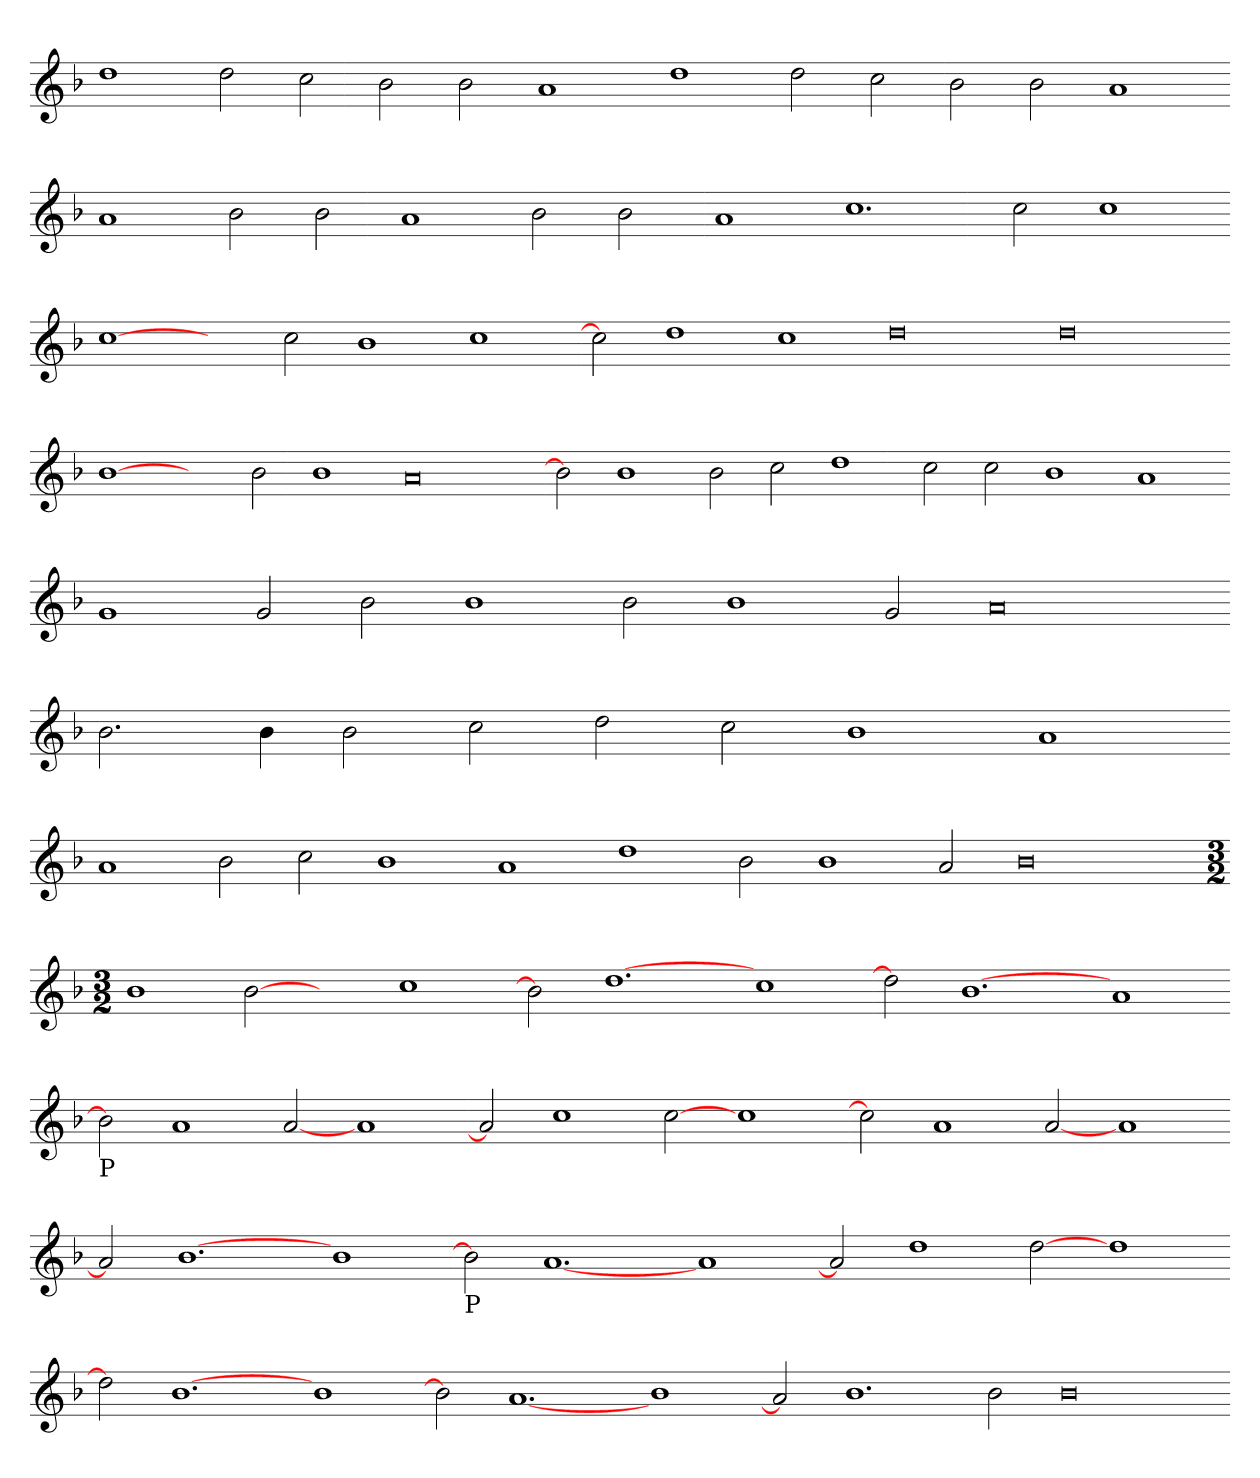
**kern
*part1
*staff1
*clefG2
*k[b-]
=
1dd
2dd
2cc
2b-
2b-
1a
=-
1dd
2dd
2cc
2b-
2b-
1a
=-
1a
2b-
2b-
1a
2b-
2b-
=-
1a
1.cc
2cc
1cc
=-
[1cc
2ryy
2cc
1b-
1cc
=-
2cc]
1dd
1cc
0dd
0dd
=-
[1b-
2ryy
2b-
1b-
0a
=-
2b-]
1b-
2b-
2cc
1dd
2cc
2cc
1b-
1a
=-
1g
2g
2b-
1b-
2b-
1b-
2g
0a
=-
2.b-
4b-
2b-
2cc
2dd
2cc
1b-
1a
=-
1a
2b-
2cc
1b-
1a
1dd
2b-
1b-
2a
0b-
=-
*M3/2
1b-
[2b-
2ryy
1cc
=-
2b-]
[1.dd
1cc
=-
2dd]
[1.b-
1a
=-
!LO:TX:b:t=P
2b-]
1a
[2a
1a
=-
2a]
1cc
[2cc
1cc
=-
2cc]
1a
[2a
1a
=-
2a]
[1.b-
1b-
=-
!LO:TX:b:t=P
2b-]
[1.a
1a
=-
2a]
1dd
[2dd
1dd
=-
2dd]
[1.b-
1b-
=-
2b-]
[1.a
1b-
=-
2a]
1.b-
2b-
0b-
=-
*-
